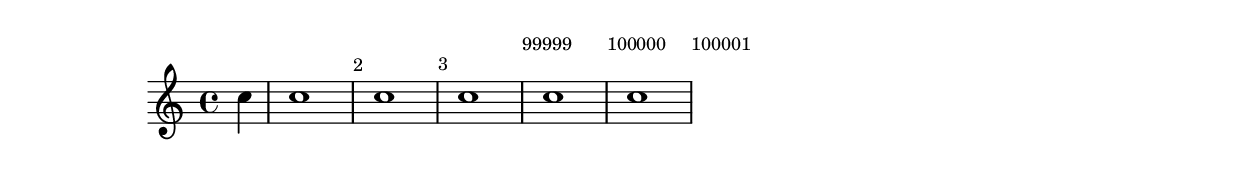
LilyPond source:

\version "1.7.6"

\header {

texidoc="Bar number settable and padding adjustable.  Bar numbers
start counting after the anacrusis."

}

\score {
  \notes \relative c'' {
      \partial 4 c4 
      c1 c c
      \property Score.currentBarNumber = #99999
      \property Score.BarNumber \override #'padding = #3
      c1 c
  }
  \paper {
    linewidth = -1. \mm
    \translator {
	\ScoreContext
	BarNumber \override #'break-visibility = #all-visible
    }
  }
}
%% new-chords-done %%